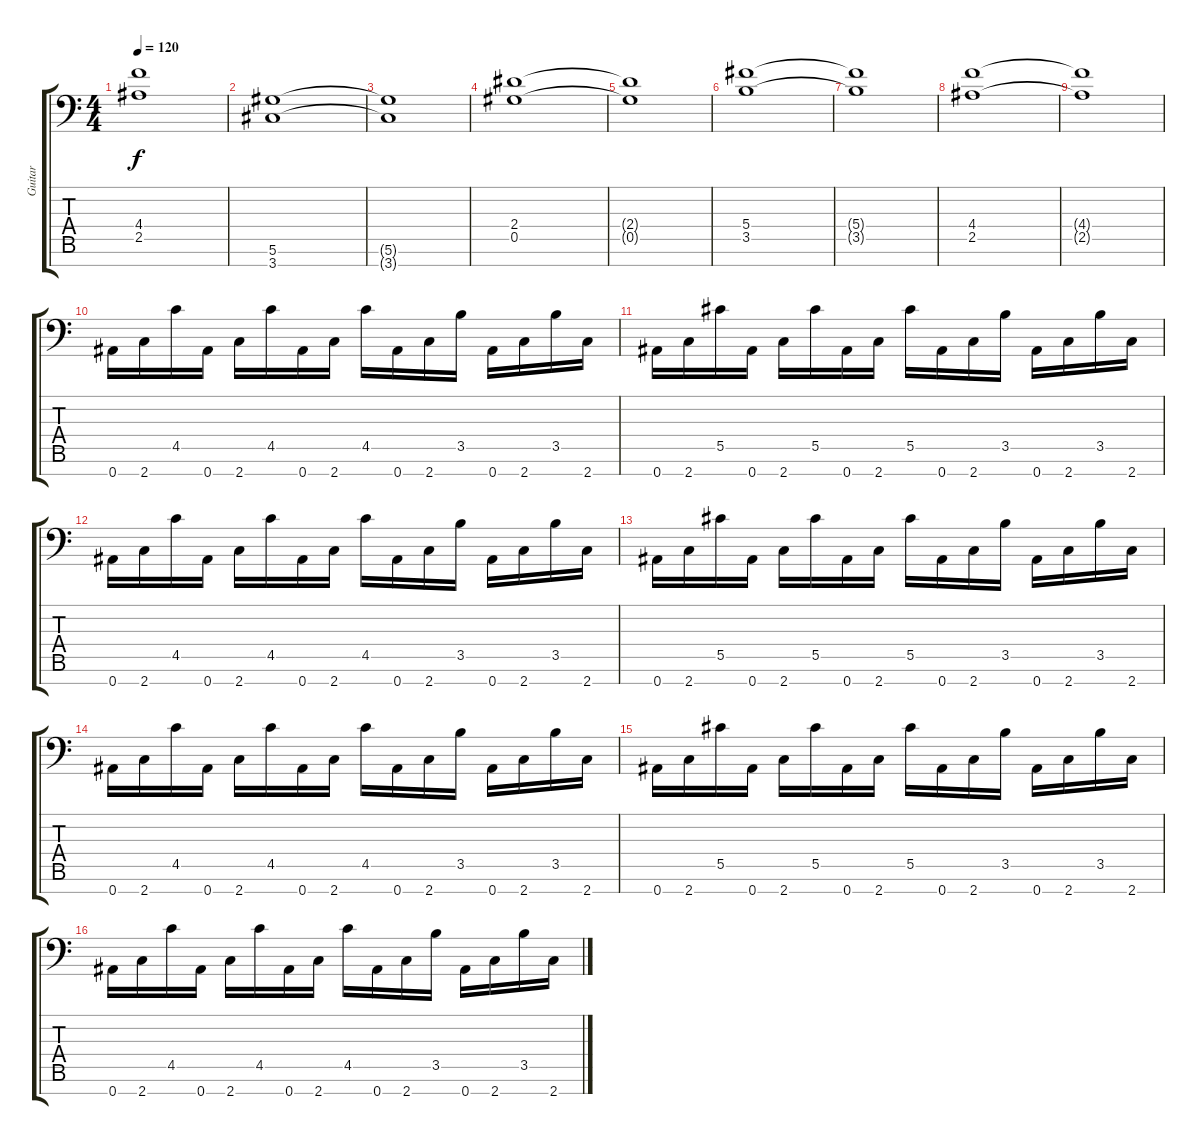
\track ("Guitar" "Guitar") {instrument distortionguitar}
\staff {score tabs}
\tuning (Eb4 Bb3 Gb3 Db3 Ab2 Eb2 Bb1) {hide}
\ts (4 4)
\tempo 120
\clef f4
\ks c
(4.4{t} 2.5{t}).1{dy f} |
(5.6 3.7).1 |
(5.6{t} 3.7{t}).1 |
(2.4 0.5).1 |
(2.4{t} 0.5{t}).1 |
(5.4 3.5).1 |
(5.4{t} 3.5{t}).1 |
(4.4 2.5).1 |
(4.4{t} 2.5{t}).1 |
0.7.16 2.7.16 4.5.16 0.7.16 2.7.16 4.5.16 0.7.16 2.7.16 4.5.16 0.7.16 2.7.16 3.5.16 0.7.16 2.7.16 3.5.16 2.7.16 |
0.7.16 2.7.16 5.5.16 0.7.16 2.7.16 5.5.16 0.7.16 2.7.16 5.5.16 0.7.16 2.7.16 3.5.16 0.7.16 2.7.16 3.5.16 2.7.16 |
0.7.16 2.7.16 4.5.16 0.7.16 2.7.16 4.5.16 0.7.16 2.7.16 4.5.16 0.7.16 2.7.16 3.5.16 0.7.16 2.7.16 3.5.16 2.7.16 |
0.7.16 2.7.16 5.5.16 0.7.16 2.7.16 5.5.16 0.7.16 2.7.16 5.5.16 0.7.16 2.7.16 3.5.16 0.7.16 2.7.16 3.5.16 2.7.16 |
0.7.16 2.7.16 4.5.16 0.7.16 2.7.16 4.5.16 0.7.16 2.7.16 4.5.16 0.7.16 2.7.16 3.5.16 0.7.16 2.7.16 3.5.16 2.7.16 |
0.7.16 2.7.16 5.5.16 0.7.16 2.7.16 5.5.16 0.7.16 2.7.16 5.5.16 0.7.16 2.7.16 3.5.16 0.7.16 2.7.16 3.5.16 2.7.16 |
0.7.16 2.7.16 4.5.16 0.7.16 2.7.16 4.5.16 0.7.16 2.7.16 4.5.16 0.7.16 2.7.16 3.5.16 0.7.16 2.7.16 3.5.16 2.7.16
